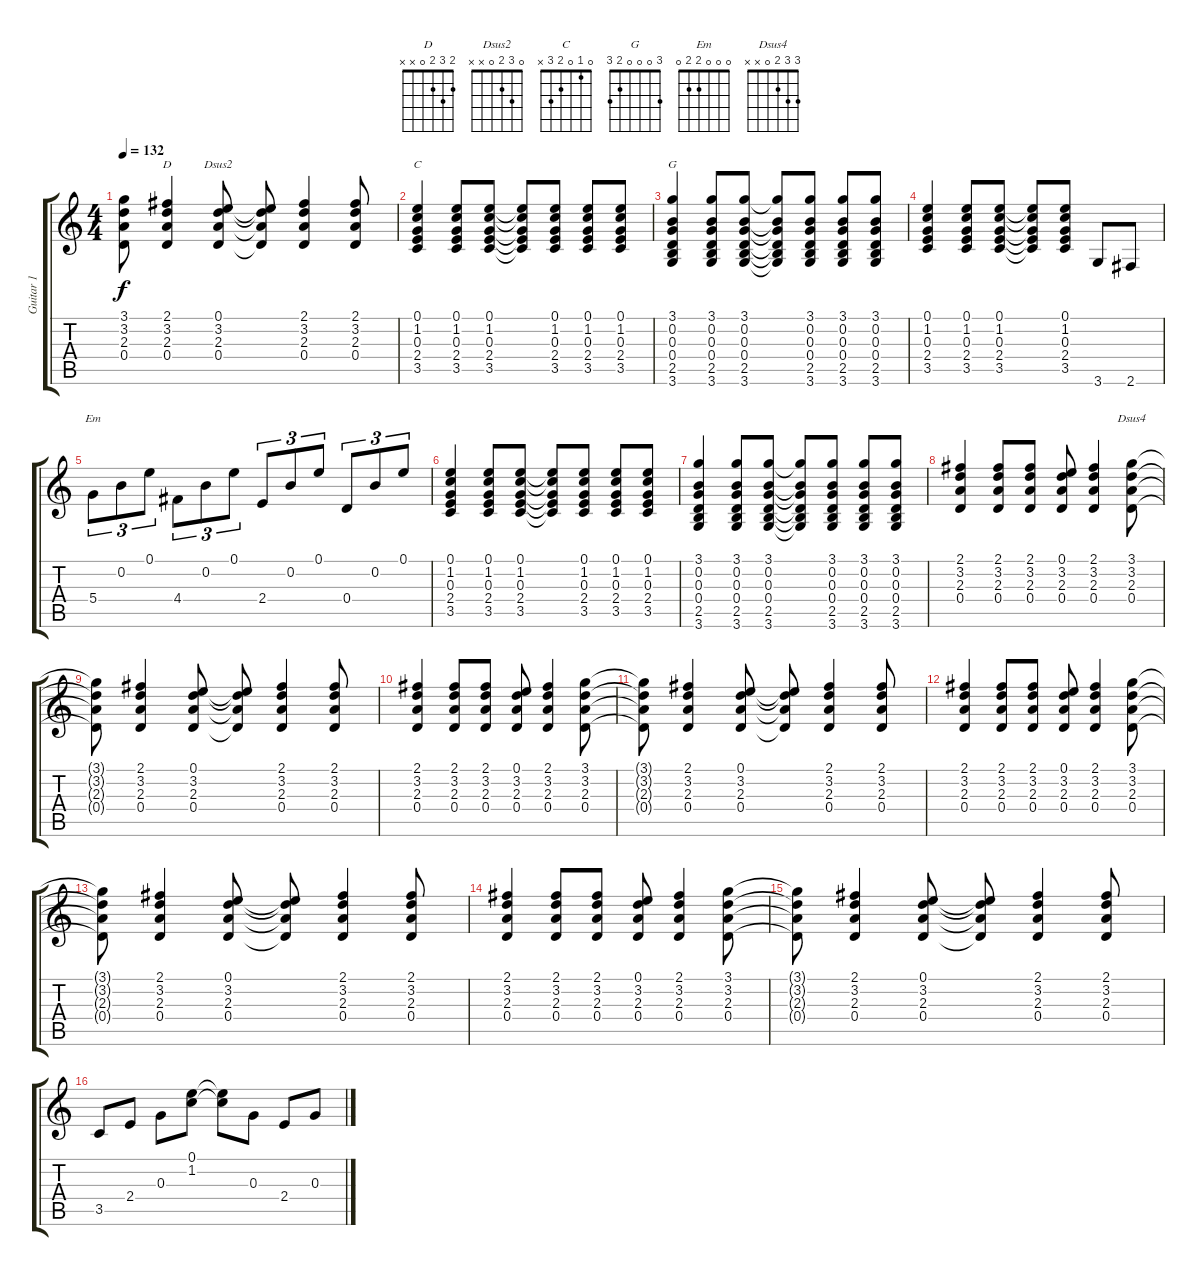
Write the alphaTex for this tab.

\track ("Guitar 1" "Guitar 1") {instrument electricguitarjazz}
\staff {score tabs}
\tuning (E4 B3 G3 D3 A2 E2) {hide}
\chord ("D" 2 3 2 0 x x)
\chord ("Dsus2" 0 3 2 0 x x)
\chord ("C" 0 1 0 2 3 x)
\chord ("G" 3 0 0 0 2 3)
\chord ("Em" 0 0 0 2 2 0)
\chord ("Dsus4" 3 3 2 0 x x)
\ts (4 4)
\tempo 132
\clef g2
\ks c
(3.1{t} 3.2{t} 2.3{t} 0.4{t}).8{dy f} (2.1 3.2 2.3 0.4).4{ch "D"} (0.1 3.2 2.3 0.4).8{ch "Dsus2"} (0.1{t} 3.2{t} 2.3{t} 0.4{t}).8 (2.1 3.2 2.3 0.4).4 (2.1 3.2 2.3 0.4).8 |
(0.1 1.2 0.3 2.4 3.5).4{ch "C"} (0.1 1.2 0.3 2.4 3.5).8 (0.1 1.2 0.3 2.4 3.5).8 (0.1{t} 1.2{t} 0.3{t} 2.4{t} 3.5{t}).8 (0.1 1.2 0.3 2.4 3.5).8 (0.1 1.2 0.3 2.4 3.5).8 (0.1 1.2 0.3 2.4 3.5).8 |
(3.1 0.2 0.3 0.4 2.5 3.6).4{ch "G"} (3.1 0.2 0.3 0.4 2.5 3.6).8 (3.1 0.2 0.3 0.4 2.5 3.6).8 (3.1{t} 0.2{t} 0.3{t} 0.4{t} 2.5{t} 3.6{t}).8 (3.1 0.2 0.3 0.4 2.5 3.6).8 (3.1 0.2 0.3 0.4 2.5 3.6).8 (3.1 0.2 0.3 0.4 2.5 3.6).8 |
(0.1 1.2 0.3 2.4 3.5).4 (0.1 1.2 0.3 2.4 3.5).8 (0.1 1.2 0.3 2.4 3.5).8 (0.1{t} 1.2{t} 0.3{t} 2.4{t} 3.5{t}).8 (0.1 1.2 0.3 2.4 3.5).8 3.6.8 2.6.8 |
5.4.8{tu (3 2) ch "Em"} 0.2.8{tu (3 2)} 0.1.8{tu (3 2)} 4.4.8{tu (3 2)} 0.2.8{tu (3 2)} 0.1.8{tu (3 2)} 2.4.8{tu (3 2)} 0.2.8{tu (3 2)} 0.1.8{tu (3 2)} 0.4.8{tu (3 2)} 0.2.8{tu (3 2)} 0.1.8{tu (3 2)} |
(0.1 1.2 0.3 2.4 3.5).4 (0.1 1.2 0.3 2.4 3.5).8 (0.1 1.2 0.3 2.4 3.5).8 (0.1{t} 1.2{t} 0.3{t} 2.4{t} 3.5{t}).8 (0.1 1.2 0.3 2.4 3.5).8 (0.1 1.2 0.3 2.4 3.5).8 (0.1 1.2 0.3 2.4 3.5).8 |
(3.1 0.2 0.3 0.4 2.5 3.6).4 (3.1 0.2 0.3 0.4 2.5 3.6).8 (3.1 0.2 0.3 0.4 2.5 3.6).8 (3.1{t} 0.2{t} 0.3{t} 0.4{t} 2.5{t} 3.6{t}).8 (3.1 0.2 0.3 0.4 2.5 3.6).8 (3.1 0.2 0.3 0.4 2.5 3.6).8 (3.1 0.2 0.3 0.4 2.5 3.6).8 |
(2.1 3.2 2.3 0.4).4 (2.1 3.2 2.3 0.4).8 (2.1 3.2 2.3 0.4).8 (0.1 3.2 2.3 0.4).8 (2.1 3.2 2.3 0.4).4 (3.1 3.2 2.3 0.4).8{ch "Dsus4"} |
(3.1{t} 3.2{t} 2.3{t} 0.4{t}).8 (2.1 3.2 2.3 0.4).4 (0.1 3.2 2.3 0.4).8 (0.1{t} 3.2{t} 2.3{t} 0.4{t}).8 (2.1 3.2 2.3 0.4).4 (2.1 3.2 2.3 0.4).8 |
(2.1 3.2 2.3 0.4).4 (2.1 3.2 2.3 0.4).8 (2.1 3.2 2.3 0.4).8 (0.1 3.2 2.3 0.4).8 (2.1 3.2 2.3 0.4).4 (3.1 3.2 2.3 0.4).8 |
(3.1{t} 3.2{t} 2.3{t} 0.4{t}).8 (2.1 3.2 2.3 0.4).4 (0.1 3.2 2.3 0.4).8 (0.1{t} 3.2{t} 2.3{t} 0.4{t}).8 (2.1 3.2 2.3 0.4).4 (2.1 3.2 2.3 0.4).8 |
(2.1 3.2 2.3 0.4).4 (2.1 3.2 2.3 0.4).8 (2.1 3.2 2.3 0.4).8 (0.1 3.2 2.3 0.4).8 (2.1 3.2 2.3 0.4).4 (3.1 3.2 2.3 0.4).8 |
(3.1{t} 3.2{t} 2.3{t} 0.4{t}).8 (2.1 3.2 2.3 0.4).4 (0.1 3.2 2.3 0.4).8 (0.1{t} 3.2{t} 2.3{t} 0.4{t}).8 (2.1 3.2 2.3 0.4).4 (2.1 3.2 2.3 0.4).8 |
(2.1 3.2 2.3 0.4).4 (2.1 3.2 2.3 0.4).8 (2.1 3.2 2.3 0.4).8 (0.1 3.2 2.3 0.4).8 (2.1 3.2 2.3 0.4).4 (3.1 3.2 2.3 0.4).8 |
(3.1{t} 3.2{t} 2.3{t} 0.4{t}).8 (2.1 3.2 2.3 0.4).4 (0.1 3.2 2.3 0.4).8 (0.1{t} 3.2{t} 2.3{t} 0.4{t}).8 (2.1 3.2 2.3 0.4).4 (2.1 3.2 2.3 0.4).8 |
3.5.8 2.4.8 0.3.8 (0.1 1.2).8 (0.1{t} 1.2{t}).8 0.3.8 2.4.8 0.3.8
